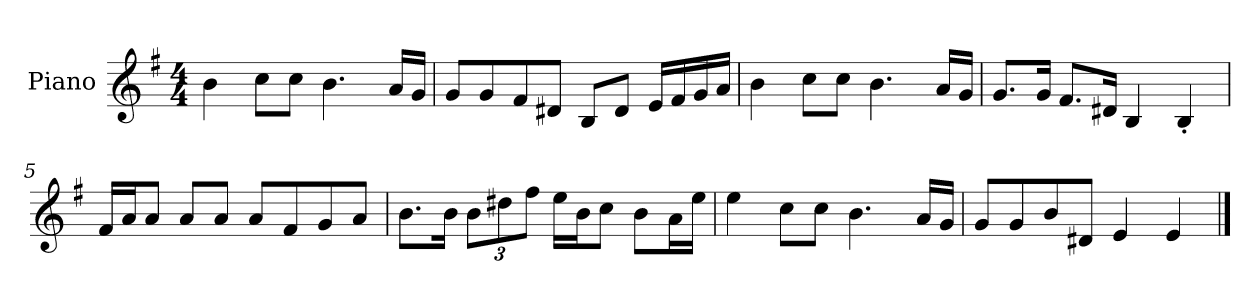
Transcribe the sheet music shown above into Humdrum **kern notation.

**kern
*part1
*staff1
*I"Piano
*I'P-no
*clefG2
*k[f#]
*M4/4
*MM90
=1
4b\
8cc\L
8cc\J
4.b\
16a/LL
16g/JJ
=2
8g/L
8g/
8f#/
8d#X/J
8B/L
8d#/J
16e/LL
16f#/
16g/
16a/JJ
=3
4b\
8cc\L
8cc\J
4.b\
16a/LL
16g/JJ
=4
8.g/L
16g/Jk
8.f#/L
16d#X/Jk
4B/
4B'/
!!LO:LB:g=z
=5
16f#/LL
16a/J
8a/J
8a/L
8a/J
8a/L
8f#/
8g/
8a/J
=6
8.b\L
16b\Jk
*Xbrackettup
12b\L
12dd#X\
12ff#\J
16ee\LL
16b\J
8cc\J
8b\L
16a\L
16ee\JJ
=7
4ee\
8cc\L
8cc\J
4.b\
16a/LL
16g/JJ
=8
8g/L
8g/
8b/
8d#X/J
4e/
4e/
==
*-
